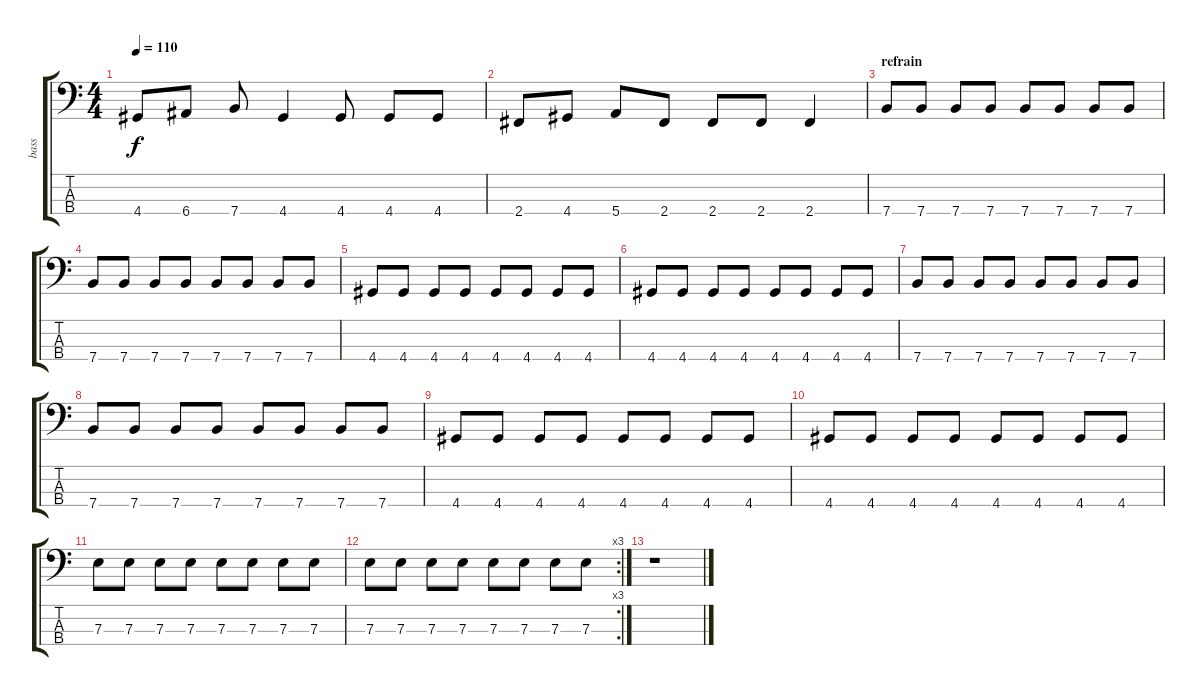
\track ("bass" "bass") {instrument electricbassfinger}
\staff {score tabs}
\tuning (G2 D2 A1 E1) {hide}
\ts (4 4)
\tempo 110
\clef f4
\ks c
4.4.8{dy f} 6.4.8 7.4.8 4.4.4 4.4.8 4.4.8 4.4.8 |
2.4.8 4.4.8 5.4.8 2.4.8 2.4.8 2.4.8 2.4.4 |
\section ("" "refrain")
7.4.8 7.4.8 7.4.8 7.4.8 7.4.8 7.4.8 7.4.8 7.4.8 |
7.4.8 7.4.8 7.4.8 7.4.8 7.4.8 7.4.8 7.4.8 7.4.8 |
4.4.8 4.4.8 4.4.8 4.4.8 4.4.8 4.4.8 4.4.8 4.4.8 |
4.4.8 4.4.8 4.4.8 4.4.8 4.4.8 4.4.8 4.4.8 4.4.8 |
7.4.8 7.4.8 7.4.8 7.4.8 7.4.8 7.4.8 7.4.8 7.4.8 |
7.4.8 7.4.8 7.4.8 7.4.8 7.4.8 7.4.8 7.4.8 7.4.8 |
4.4.8 4.4.8 4.4.8 4.4.8 4.4.8 4.4.8 4.4.8 4.4.8 |
4.4.8 4.4.8 4.4.8 4.4.8 4.4.8 4.4.8 4.4.8 4.4.8 |
7.3.8 7.3.8 7.3.8 7.3.8 7.3.8 7.3.8 7.3.8 7.3.8 |
\rc 3
7.3.8 7.3.8 7.3.8 7.3.8 7.3.8 7.3.8 7.3.8 7.3.8 |
r.1
